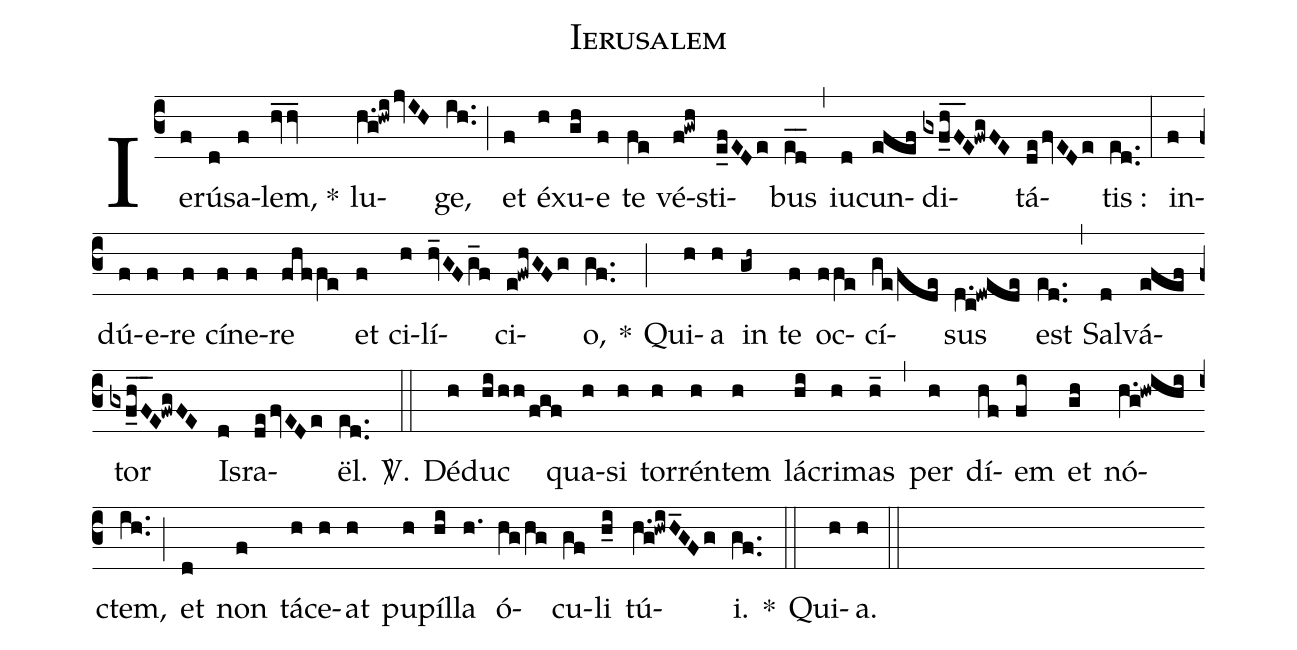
name: Ierusalem;
%%
(c3)

Ie(f)rú(d)sa(f)lem, *(hv_/hv_) lu(h.g!hwijvIH)ge,(ih..) (;)
et(f) éx(h)u(gh)e(f) te(fe) vé(f!gwh)sti(e_0fEDe)bus(e_d_) (,)
iu(d)cun(efef)di(gxf_0h_F_E!fwgFE)tá(defvEDe)tis~:(ed..) (:)
in(f)dú(f)e(f)re(f) cí(f)ne(f)re(fhf/fe) et(f) ci(h)lí(hv_GFg_f)ci(e!fwhGFg)o,(gf..) *(;)
Qui(h)a(h) in(gh~) te(f) oc(ffe)cí(ge/fde)sus(d.c!dwede) est(ed..) (,)
Sal(d)vá(efefz)tor(gxf_0h_F_E!fwgFE) Is(d)ra(defvEDe)ël.(ed..) <sp>V/</sp>.(::)

Dé(h)duc(hi/hh/fgf) qua(h)si(h) tor(h)rén(h)tem(h) lá(hi)cri(h)mas(h_) (,)
per(h) dí(hf)em(fi) et(gh) nó(h.g!hwihi)ctem,(ih..) (;)
et(d) non(f) tá(h)ce(h)at(h) pu(h)píl(hi)la(h.) ó(hg/hg)cu(gf)li(h_0i) tú(h.g!hwiH_GFg)i.(gf..) *(::)

Qui(h)a.(h) (::)
